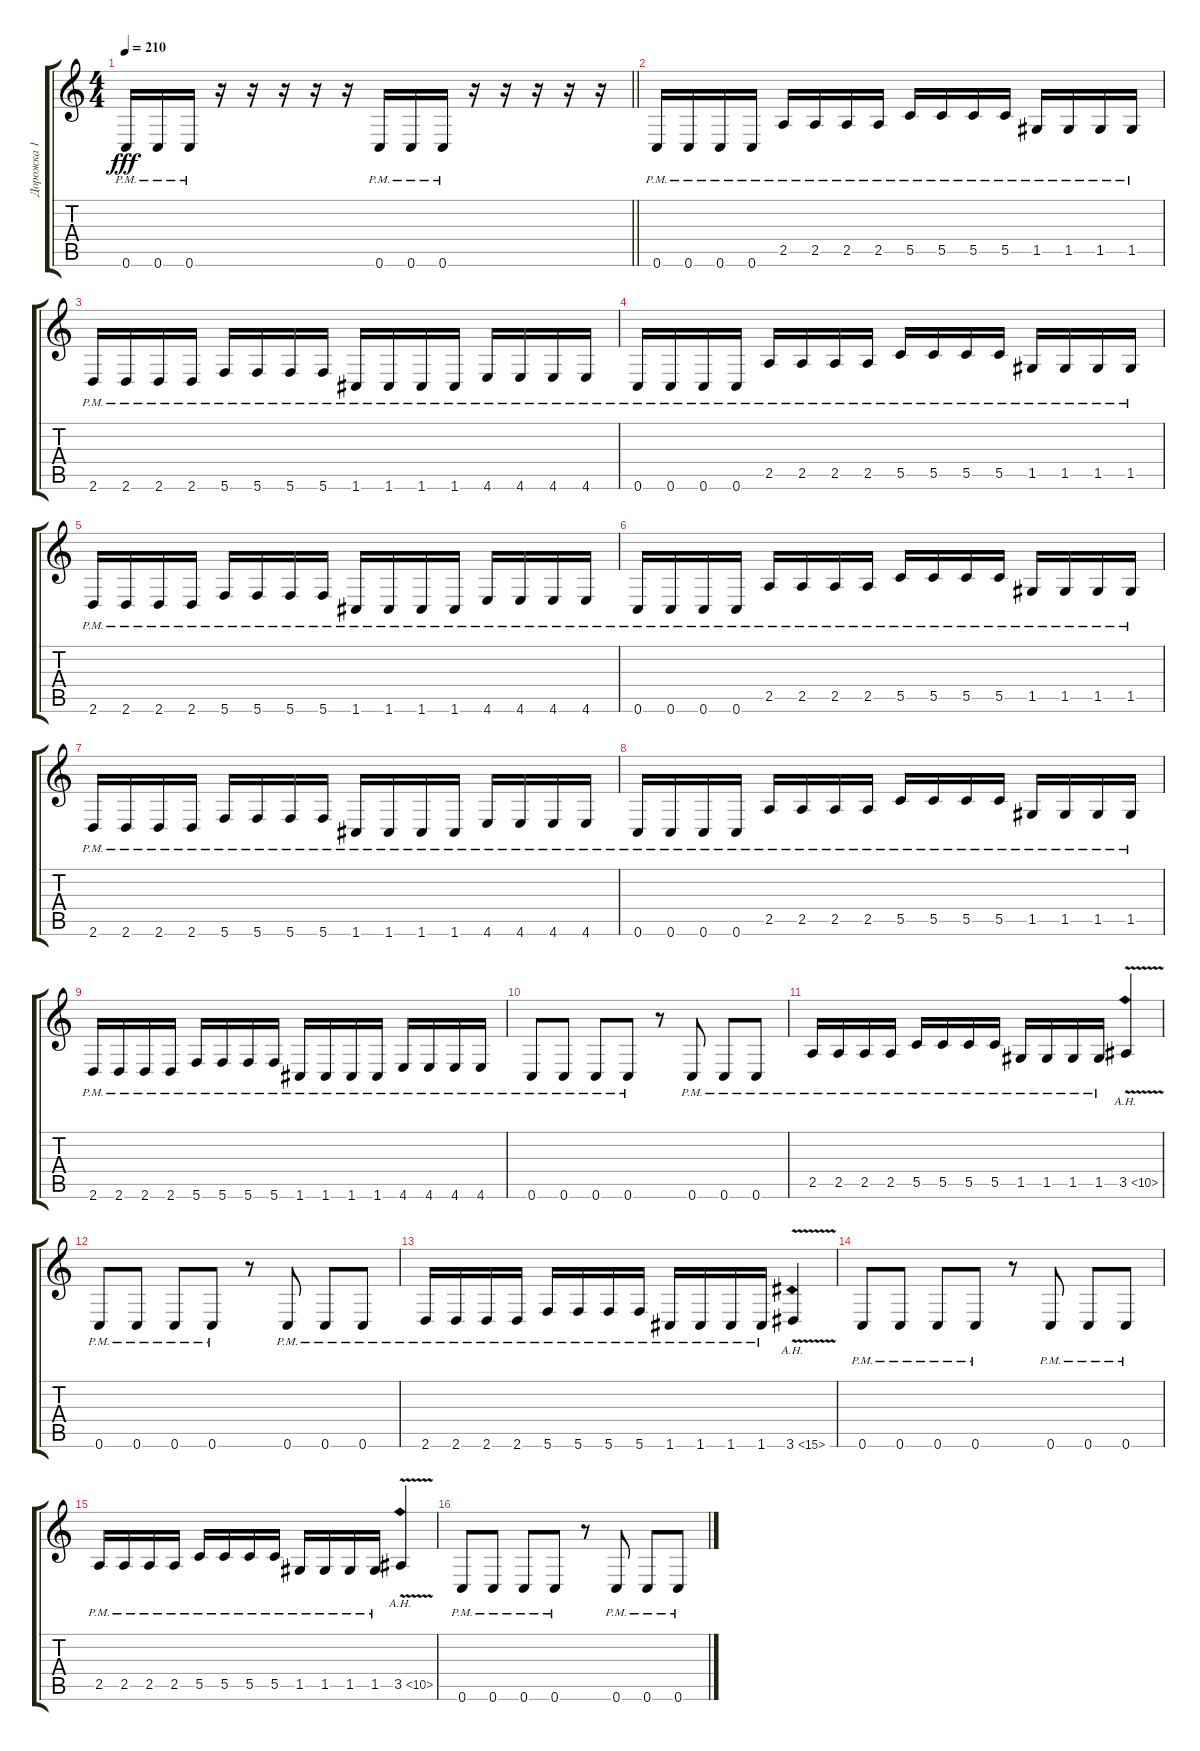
\track ("Дорожка 1" "Дорожка 1") {instrument distortionguitar}
\staff {score tabs}
\tuning (D4 A3 F3 C3 G2 C2) {hide}
\ts (4 4)
\tempo 210
\clef g2
\barLineRight lightlight
\ks c
0.6{pm}.16{dy fff} 0.6{pm}.16 0.6{pm}.16 r.16 r.16 r.16 r.16 r.16 0.6{pm}.16 0.6{pm}.16 0.6{pm}.16 r.16 r.16 r.16 r.16 r.16 |
0.6{pm}.16 0.6{pm}.16 0.6{pm}.16 0.6{pm}.16 2.5{pm}.16 2.5{pm}.16 2.5{pm}.16 2.5{pm}.16 5.5{pm}.16 5.5{pm}.16 5.5{pm}.16 5.5{pm}.16 1.5{pm}.16 1.5{pm}.16 1.5{pm}.16 1.5{pm}.16 |
2.6{pm}.16 2.6{pm}.16 2.6{pm}.16 2.6{pm}.16 5.6{pm}.16 5.6{pm}.16 5.6{pm}.16 5.6{pm}.16 1.6{pm}.16 1.6{pm}.16 1.6{pm}.16 1.6{pm}.16 4.6{pm}.16 4.6{pm}.16 4.6{pm}.16 4.6{pm}.16 |
0.6{pm}.16 0.6{pm}.16 0.6{pm}.16 0.6{pm}.16 2.5{pm}.16 2.5{pm}.16 2.5{pm}.16 2.5{pm}.16 5.5{pm}.16 5.5{pm}.16 5.5{pm}.16 5.5{pm}.16 1.5{pm}.16 1.5{pm}.16 1.5{pm}.16 1.5{pm}.16 |
2.6{pm}.16 2.6{pm}.16 2.6{pm}.16 2.6{pm}.16 5.6{pm}.16 5.6{pm}.16 5.6{pm}.16 5.6{pm}.16 1.6{pm}.16 1.6{pm}.16 1.6{pm}.16 1.6{pm}.16 4.6{pm}.16 4.6{pm}.16 4.6{pm}.16 4.6{pm}.16 |
0.6{pm}.16 0.6{pm}.16 0.6{pm}.16 0.6{pm}.16 2.5{pm}.16 2.5{pm}.16 2.5{pm}.16 2.5{pm}.16 5.5{pm}.16 5.5{pm}.16 5.5{pm}.16 5.5{pm}.16 1.5{pm}.16 1.5{pm}.16 1.5{pm}.16 1.5{pm}.16 |
2.6{pm}.16 2.6{pm}.16 2.6{pm}.16 2.6{pm}.16 5.6{pm}.16 5.6{pm}.16 5.6{pm}.16 5.6{pm}.16 1.6{pm}.16 1.6{pm}.16 1.6{pm}.16 1.6{pm}.16 4.6{pm}.16 4.6{pm}.16 4.6{pm}.16 4.6{pm}.16 |
0.6{pm}.16 0.6{pm}.16 0.6{pm}.16 0.6{pm}.16 2.5{pm}.16 2.5{pm}.16 2.5{pm}.16 2.5{pm}.16 5.5{pm}.16 5.5{pm}.16 5.5{pm}.16 5.5{pm}.16 1.5{pm}.16 1.5{pm}.16 1.5{pm}.16 1.5{pm}.16 |
2.6{pm}.16 2.6{pm}.16 2.6{pm}.16 2.6{pm}.16 5.6{pm}.16 5.6{pm}.16 5.6{pm}.16 5.6{pm}.16 1.6{pm}.16 1.6{pm}.16 1.6{pm}.16 1.6{pm}.16 4.6{pm}.16 4.6{pm}.16 4.6{pm}.16 4.6{pm}.16 |
0.6{pm}.8 0.6{pm}.8 0.6{pm}.8 0.6{pm}.8 r.8 0.6{pm}.8 0.6{pm}.8 0.6{pm}.8 |
2.5{pm}.16 2.5{pm}.16 2.5{pm}.16 2.5{pm}.16 5.5{pm}.16 5.5{pm}.16 5.5{pm}.16 5.5{pm}.16 1.5{pm}.16 1.5{pm}.16 1.5{pm}.16 1.5{pm}.16 3.5{ah 7 v}.4 |
0.6{pm}.8 0.6{pm}.8 0.6{pm}.8 0.6{pm}.8 r.8 0.6{pm}.8 0.6{pm}.8 0.6{pm}.8 |
2.6{pm}.16 2.6{pm}.16 2.6{pm}.16 2.6{pm}.16 5.6{pm}.16 5.6{pm}.16 5.6{pm}.16 5.6{pm}.16 1.6{pm}.16 1.6{pm}.16 1.6{pm}.16 1.6{pm}.16 3.6{ah 12 v}.4 |
0.6{pm}.8 0.6{pm}.8 0.6{pm}.8 0.6{pm}.8 r.8 0.6{pm}.8 0.6{pm}.8 0.6{pm}.8 |
2.5{pm}.16 2.5{pm}.16 2.5{pm}.16 2.5{pm}.16 5.5{pm}.16 5.5{pm}.16 5.5{pm}.16 5.5{pm}.16 1.5{pm}.16 1.5{pm}.16 1.5{pm}.16 1.5{pm}.16 3.5{ah 7 v}.4 |
0.6{pm}.8 0.6{pm}.8 0.6{pm}.8 0.6{pm}.8 r.8 0.6{pm}.8 0.6{pm}.8 0.6{pm}.8
